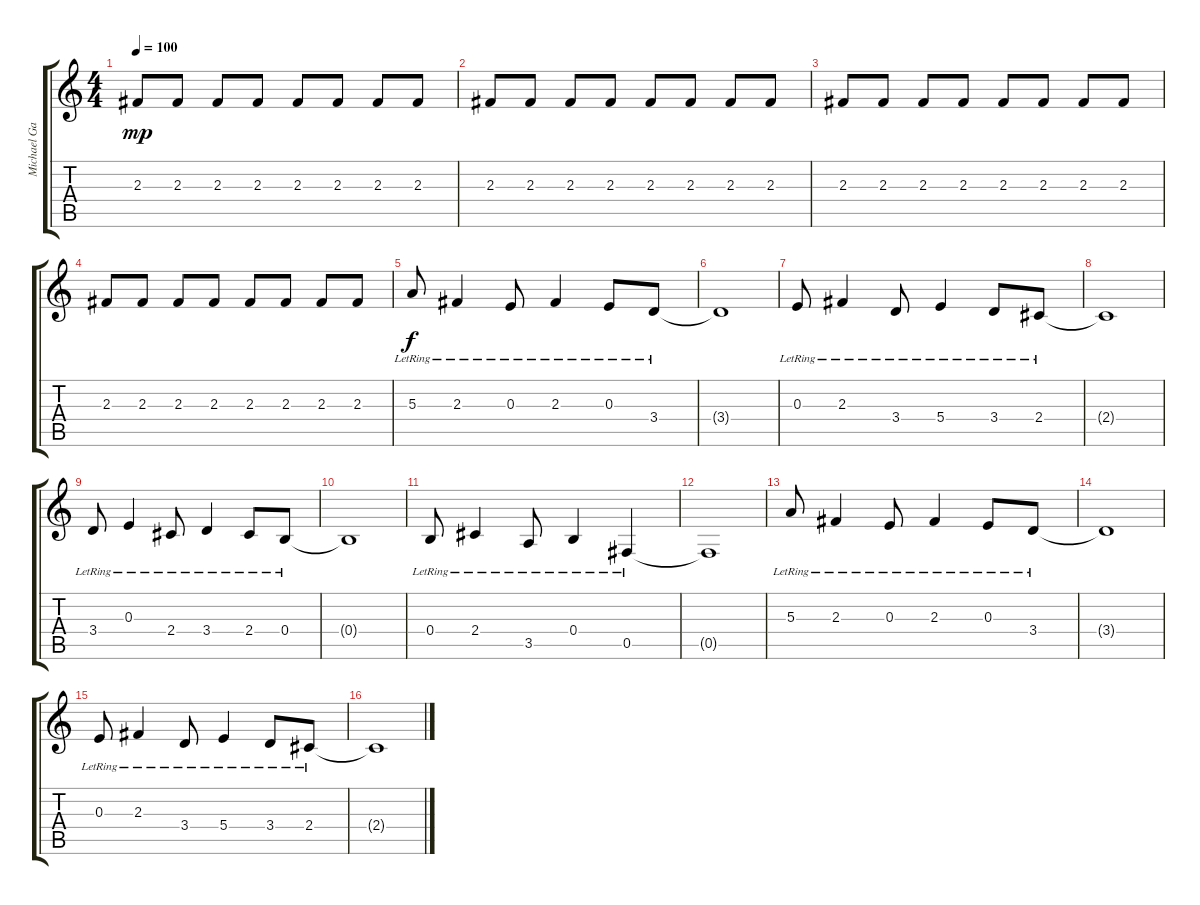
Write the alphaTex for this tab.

\track ("Michael Gallagher" "Michael Ga") {instrument distortionguitar}
\staff {score tabs}
\tuning (Db4 Ab3 E3 B2 Gb2 B1) {hide}
\ts (4 4)
\tempo 100
\clef g2
\ks c
2.3.8{dy mp} 2.3.8 2.3.8 2.3.8 2.3.8 2.3.8 2.3.8 2.3.8 |
2.3.8 2.3.8 2.3.8 2.3.8 2.3.8 2.3.8 2.3.8 2.3.8 |
2.3.8 2.3.8 2.3.8 2.3.8 2.3.8 2.3.8 2.3.8 2.3.8 |
2.3.8 2.3.8 2.3.8 2.3.8 2.3.8 2.3.8 2.3.8 2.3.8 |
5.3{lr}.8{dy f volume 13 balance 13 instrument electricguitarjazz} 2.3{lr}.4 0.3{lr}.8 2.3{lr}.4 0.3{lr}.8 3.4{lr}.8 |
3.4{t}.1 |
0.3{lr}.8 2.3{lr}.4 3.4{lr}.8 5.4{lr}.4 3.4{lr}.8 2.4{lr}.8 |
2.4{t}.1 |
3.4{lr}.8 0.3{lr}.4 2.4{lr}.8 3.4{lr}.4 2.4{lr}.8 0.4{lr}.8 |
0.4{t}.1 |
0.4{lr}.8 2.4{lr}.4 3.5{lr}.8 0.4{lr}.4 0.5{lr}.4 |
0.5{t}.1 |
5.3{lr}.8{volume 13 balance 13 instrument electricguitarjazz} 2.3{lr}.4 0.3{lr}.8 2.3{lr}.4 0.3{lr}.8 3.4{lr}.8 |
3.4{t}.1 |
0.3{lr}.8 2.3{lr}.4 3.4{lr}.8 5.4{lr}.4 3.4{lr}.8 2.4{lr}.8 |
2.4{t}.1
